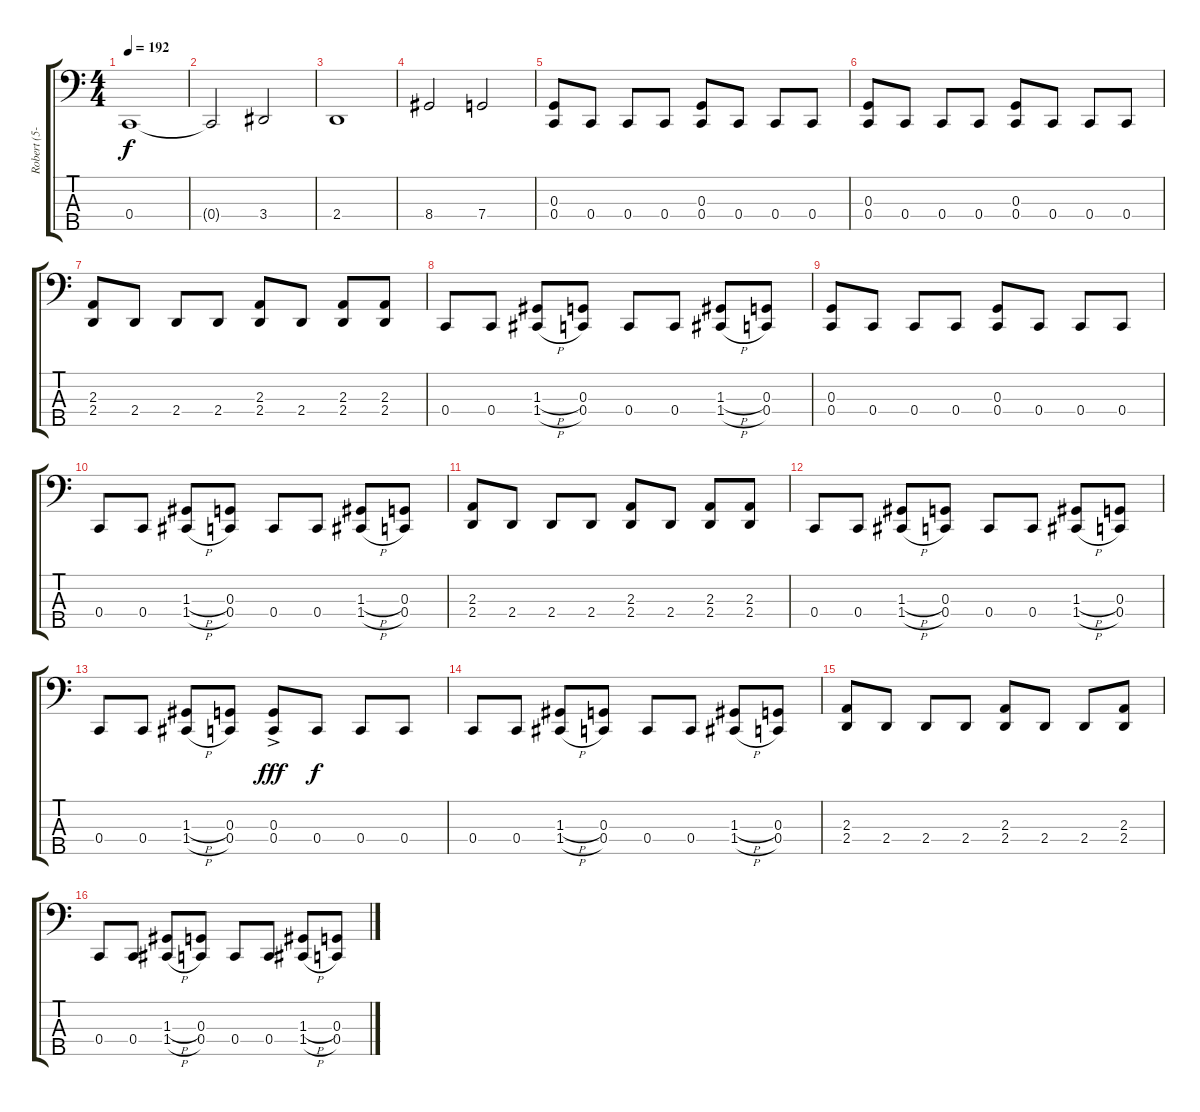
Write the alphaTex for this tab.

\track ("Robert (5-String Bass Gtr.)" "Robert (5-") {instrument electricbassfinger}
\staff {score tabs}
\tuning (F2 C2 G1 C1 A0) {hide}
\ts (4 4)
\tempo 192
\clef f4
\ks c
0.4.1{dy f} |
0.4{t}.2 3.4.2 |
2.4.1 |
8.4.2 7.4.2 |
(0.3 0.4).8 0.4.8 0.4.8 0.4.8 (0.3 0.4).8 0.4.8 0.4.8 0.4.8 |
(0.3 0.4).8 0.4.8 0.4.8 0.4.8 (0.3 0.4).8 0.4.8 0.4.8 0.4.8 |
(2.3 2.4).8 2.4.8 2.4.8 2.4.8 (2.3 2.4).8 2.4.8 (2.3 2.4).8 (2.3 2.4).8 |
0.4.8 0.4.8 (1.3{h} 1.4{h}).8 (0.3 0.4).8 0.4.8 0.4.8 (1.3{h} 1.4{h}).8 (0.3 0.4).8 |
(0.3 0.4).8 0.4.8 0.4.8 0.4.8 (0.3 0.4).8 0.4.8 0.4.8 0.4.8 |
0.4.8 0.4.8 (1.3{h} 1.4{h}).8 (0.3 0.4).8 0.4.8 0.4.8 (1.3{h} 1.4{h}).8 (0.3 0.4).8 |
(2.3 2.4).8 2.4.8 2.4.8 2.4.8 (2.3 2.4).8 2.4.8 (2.3 2.4).8 (2.3 2.4).8 |
0.4.8 0.4.8 (1.3{h} 1.4{h}).8 (0.3 0.4).8 0.4.8 0.4.8 (1.3{h} 1.4{h}).8 (0.3 0.4).8 |
0.4.8 0.4.8 (1.3{h} 1.4{h}).8 (0.3 0.4).8 (0.3{ac} 0.4{ac}).8{dy fff} 0.4.8{dy f} 0.4.8 0.4.8 |
0.4.8 0.4.8 (1.3{h} 1.4{h}).8 (0.3 0.4).8 0.4.8 0.4.8 (1.3{h} 1.4{h}).8 (0.3 0.4).8 |
(2.3 2.4).8 2.4.8 2.4.8 2.4.8 (2.3 2.4).8 2.4.8 2.4.8 (2.3 2.4).8 |
0.4.8 0.4.8 (1.3{h} 1.4{h}).8 (0.3 0.4).8 0.4.8 0.4.8 (1.3{h} 1.4{h}).8 (0.3 0.4).8
